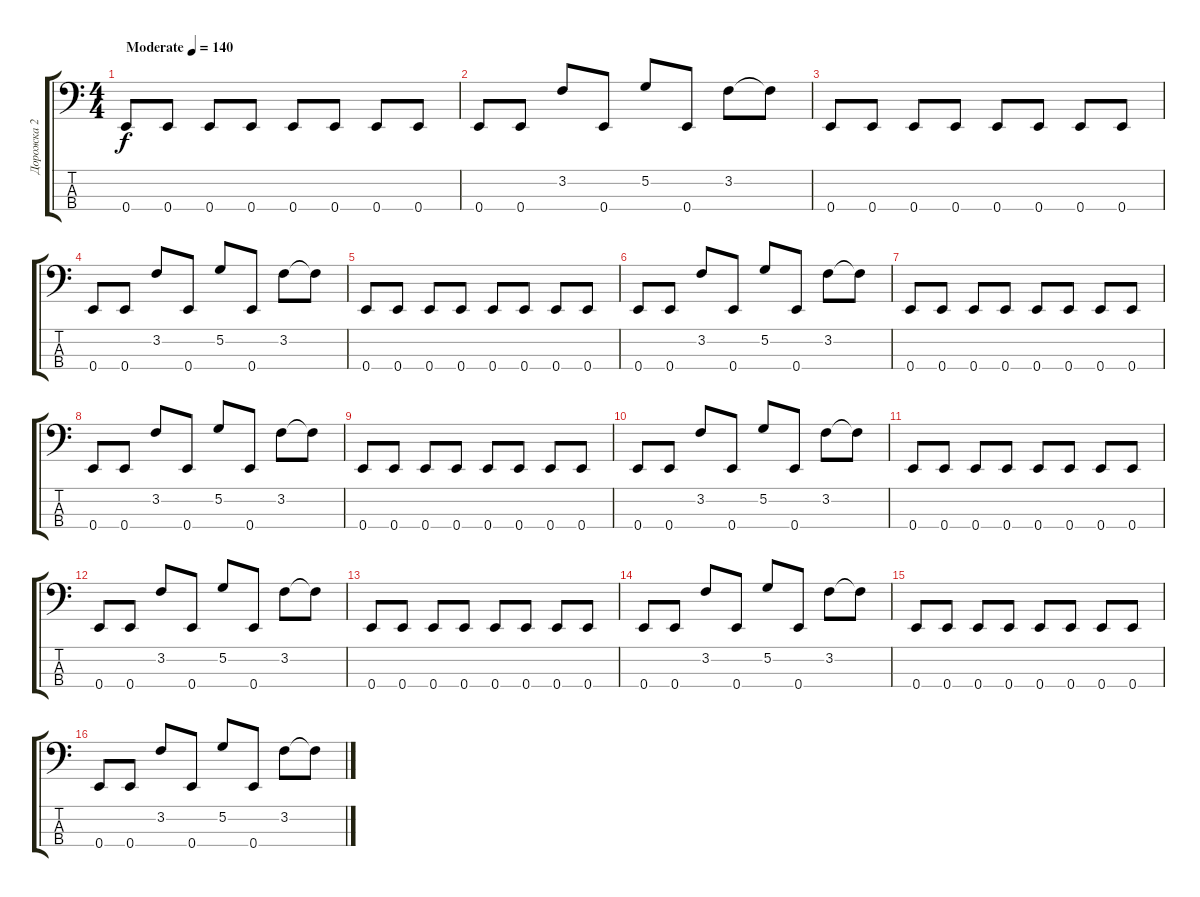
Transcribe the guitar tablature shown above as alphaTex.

\track ("Дорожка 2" "Дорожка 2") {instrument electricbassfinger}
\staff {score tabs}
\tuning (G2 D2 A1 E1) {hide}
\ts (4 4)
\tempo (140 "Moderate")
\clef f4
\ks c
0.4.8{dy f instrument electricbassfinger} 0.4.8 0.4.8 0.4.8 0.4.8 0.4.8 0.4.8 0.4.8 |
0.4.8 0.4.8 3.2.8 0.4.8 5.2.8 0.4.8 3.2.8 3.2{t}.8 |
0.4.8 0.4.8 0.4.8 0.4.8 0.4.8 0.4.8 0.4.8 0.4.8 |
0.4.8 0.4.8 3.2.8 0.4.8 5.2.8 0.4.8 3.2.8 3.2{t}.8 |
0.4.8 0.4.8 0.4.8 0.4.8 0.4.8 0.4.8 0.4.8 0.4.8 |
0.4.8 0.4.8 3.2.8 0.4.8 5.2.8 0.4.8 3.2.8 3.2{t}.8 |
0.4.8 0.4.8 0.4.8 0.4.8 0.4.8 0.4.8 0.4.8 0.4.8 |
0.4.8 0.4.8 3.2.8 0.4.8 5.2.8 0.4.8 3.2.8 3.2{t}.8 |
0.4.8 0.4.8 0.4.8 0.4.8 0.4.8 0.4.8 0.4.8 0.4.8 |
0.4.8 0.4.8 3.2.8 0.4.8 5.2.8 0.4.8 3.2.8 3.2{t}.8 |
0.4.8 0.4.8 0.4.8 0.4.8 0.4.8 0.4.8 0.4.8 0.4.8 |
0.4.8 0.4.8 3.2.8 0.4.8 5.2.8 0.4.8 3.2.8 3.2{t}.8 |
0.4.8 0.4.8 0.4.8 0.4.8 0.4.8 0.4.8 0.4.8 0.4.8 |
0.4.8 0.4.8 3.2.8 0.4.8 5.2.8 0.4.8 3.2.8 3.2{t}.8 |
0.4.8 0.4.8 0.4.8 0.4.8 0.4.8 0.4.8 0.4.8 0.4.8 |
0.4.8 0.4.8 3.2.8 0.4.8 5.2.8 0.4.8 3.2.8 3.2{t}.8
